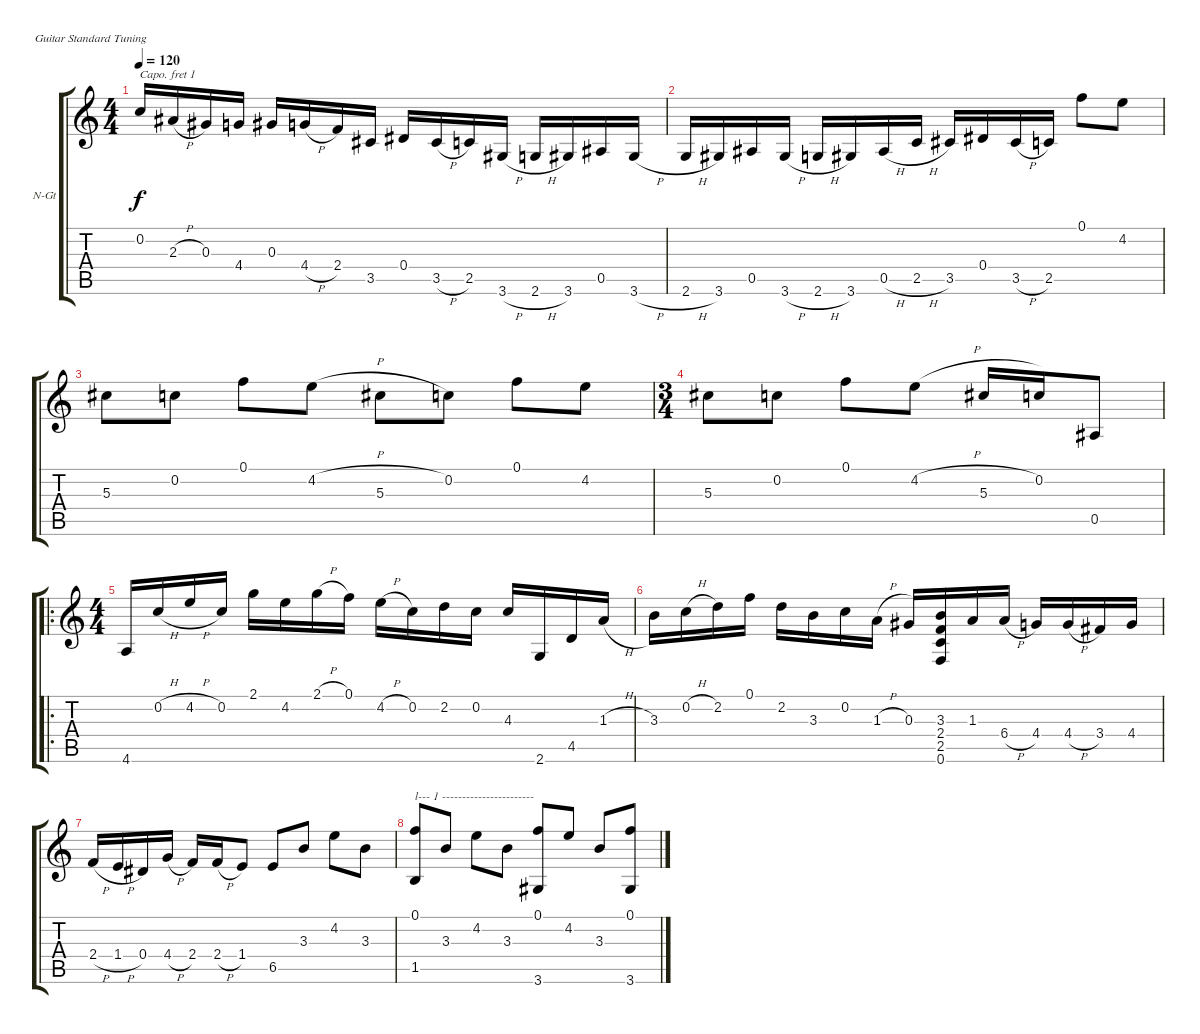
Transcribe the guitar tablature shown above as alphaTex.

\bracketExtendMode groupsimilarinstruments
\firstSystemTrackNameOrientation horizontal
\otherSystemsTrackNameOrientation horizontal
\track ("" "N-Gt") {instrument acousticguitarnylon}
\staff {score tabs}
\capo 1
\tuning (E4 B3 G3 D3 A2 E2)
\ts (4 4)
\tempo 120
\clef g2
\ks c
0.2.16{dy f} 2.3{h}.16 0.3.16 4.4.16 0.3.16 4.4{h}.16 2.4.16 3.5.16 0.4.16 3.5{h}.16 2.5.16 3.6{h}.16 2.6{h}.16 3.6.16 0.5.16 3.6{h}.16 |
2.6{h}.16 3.6.16 0.5.16 3.6{h}.16 2.6{h}.16 3.6.16 0.5{h}.16 2.5{h}.16 3.5.16 0.4.16 3.5{h}.16 2.5.16 0.1.8 4.2.8 |
5.3.8 0.2.8 0.1.8 4.2{h}.8 5.3.8 0.2.8 0.1.8 4.2.8 |
\ts (3 4)
5.3.8 0.2.8 0.1.8 4.2{h}.8 5.3.16 0.2.16 0.5.8 |
\ro
\ts (4 4)
4.6.16 0.2{h}.16 4.2{h}.16 0.2.16 2.1.16 4.2.16 2.1{h}.16 0.1.16 4.2{h}.16 0.2.16 2.2.16 0.2.16 4.3.16 2.6.16 4.5.16 1.3{h}.16 |
3.3.16 0.2{h}.16 2.2.16 0.1.16 2.2.16 3.3.16 0.2.16 1.3{h}.16 0.3.16 (3.3 2.4 2.5 0.6).16 1.3.16 6.4{h}.16 4.4.16 4.4{h}.16 3.4.16 4.4.16 |
2.4{h}.16 1.4{h}.16 0.4.16 4.4{h}.16 2.4.16 2.4{h}.16 1.4.8 6.5.8 3.3.8 4.2.8 3.3.8 |
(0.1 1.5).8{txt "l--- 1 -----------------------"} 3.3.8 4.2.8 3.3.8 (0.1 3.6).8 4.2.8 3.3.8 (0.1 3.6).8
